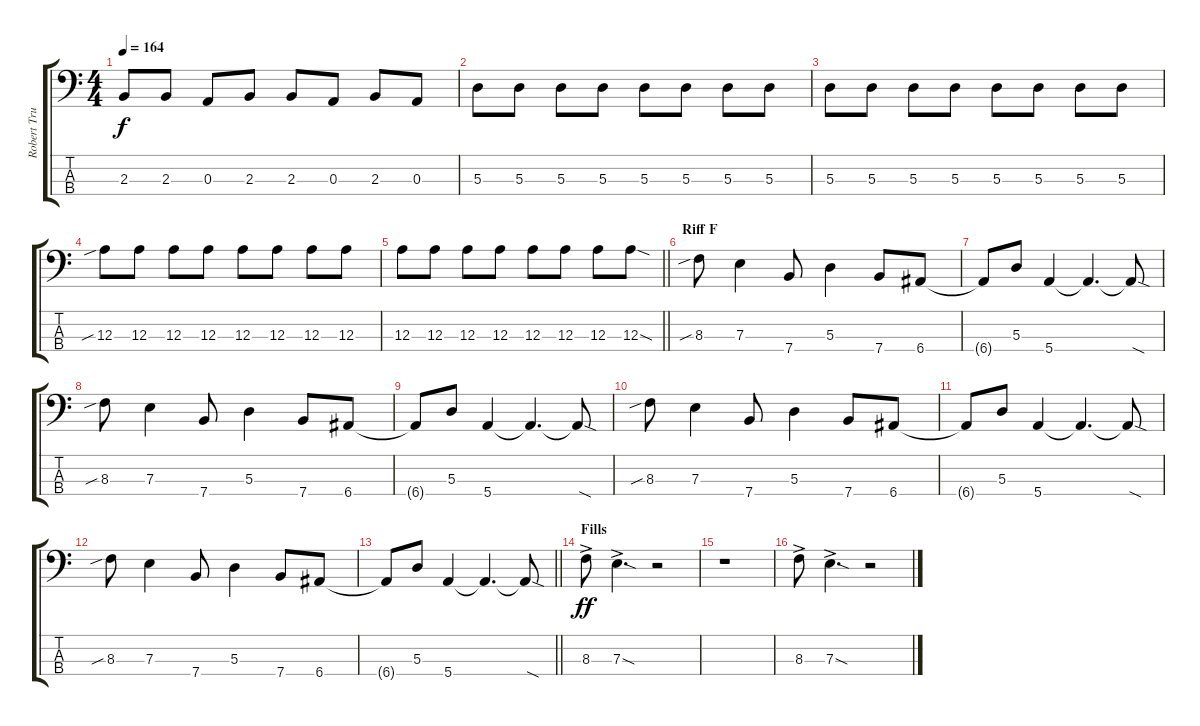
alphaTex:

\track ("Robert Trujillo" "Robert Tru") {instrument electricbassfinger}
\staff {score tabs}
\tuning (G2 D2 A1 E1) {hide}
\ts (4 4)
\tempo 164
\clef f4
\ks c
2.3.8{dy f} 2.3.8 0.3.8 2.3.8 2.3.8 0.3.8 2.3.8 0.3.8 |
5.3.8 5.3.8 5.3.8 5.3.8 5.3.8 5.3.8 5.3.8 5.3.8 |
5.3.8 5.3.8 5.3.8 5.3.8 5.3.8 5.3.8 5.3.8 5.3.8 |
12.3{sib}.8 12.3.8 12.3.8 12.3.8 12.3.8 12.3.8 12.3.8 12.3.8 |
\barLineRight lightlight
12.3.8 12.3.8 12.3.8 12.3.8 12.3.8 12.3.8 12.3.8 12.3{sod}.8 |
\section ("" "Riff F")
8.3{sib}.8 7.3.4 7.4.8 5.3.4 7.4.8 6.4.8 |
6.4{t}.8 5.3.8 5.4.4 5.4{t}.4{d} 5.4{sod t}.8 |
8.3{sib}.8 7.3.4 7.4.8 5.3.4 7.4.8 6.4.8 |
6.4{t}.8 5.3.8 5.4.4 5.4{t}.4{d} 5.4{sod t}.8 |
8.3{sib}.8 7.3.4 7.4.8 5.3.4 7.4.8 6.4.8 |
6.4{t}.8 5.3.8 5.4.4 5.4{t}.4{d} 5.4{sod t}.8 |
8.3{sib}.8 7.3.4 7.4.8 5.3.4 7.4.8 6.4.8 |
\barLineRight lightlight
6.4{t}.8 5.3.8 5.4.4 5.4{t}.4{d} 5.4{sod t}.8 |
\section ("" "Fills")
8.3{ac}.8{dy ff} 7.3{sod ac}.4{d} r.2 |
r.1 |
8.3{ac}.8 7.3{sod ac}.4{d} r.2
